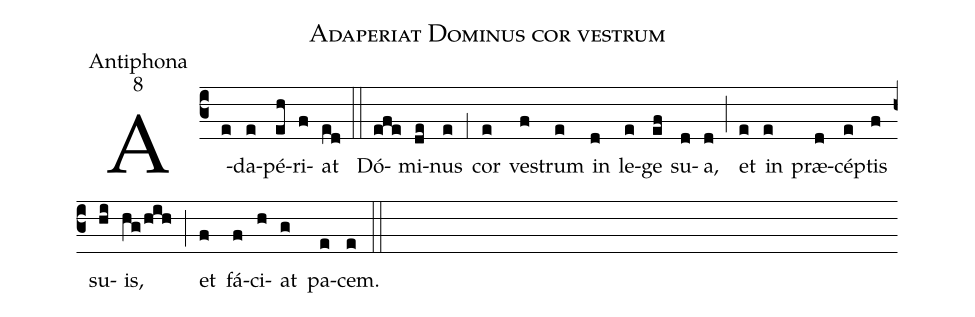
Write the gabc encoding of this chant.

name:Adaperiat Dominus cor vestrum;
office-part:Antiphona;
mode:8;
%%
(c3) A(e)da(e)pé(eh)ri(f)at(ed) (::)
Dó(efe)mi(de)nus(e) (,1) cor(e) ve(f)strum(e) in(d) le(e)ge(ef) su(d)a,(d) (;) et(e) in(e) præ(d)cép(e)tis(f) su(hi)is,(hg/hih) (;) et(f) fá(f)ci(h)at(g) pa(e)cem.(e) (::)
